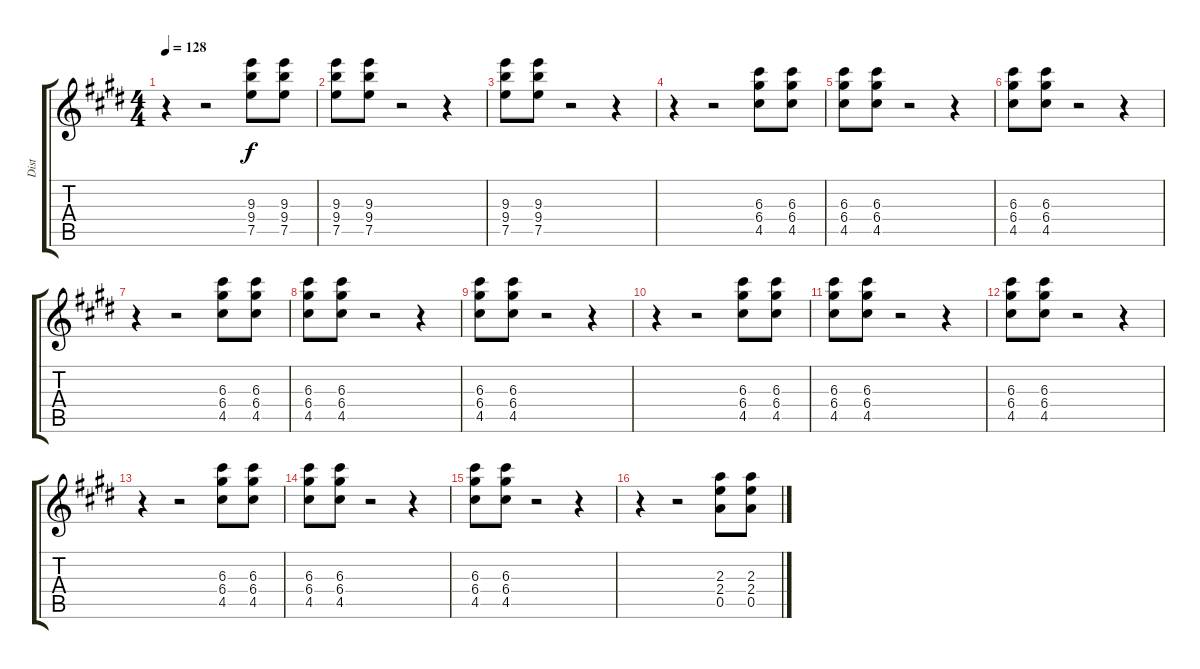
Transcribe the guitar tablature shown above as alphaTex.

\track ("Dist" "Dist") {instrument distortionguitar}
\staff {score tabs}
\tuning (E4 B3 G4 D4 A3 E3) {hide}
\ts (4 4)
\tempo 128
\clef g2
\ks c#minor
r.4{dy f} r.2 (9.3 9.4 7.5).8 (9.3 9.4 7.5).8 |
\ks e
(9.3 9.4 7.5).8 (9.3 9.4 7.5).8 r.2 r.4 |
\ks c#minor
(9.3 9.4 7.5).8 (9.3 9.4 7.5).8 r.2 r.4 |
r.4 r.2 (6.3 6.4 4.5).8 (6.3 6.4 4.5).8 |
\ks e
(6.3 6.4 4.5).8 (6.3 6.4 4.5).8 r.2 r.4 |
\ks c#minor
(6.3 6.4 4.5).8 (6.3 6.4 4.5).8 r.2 r.4 |
r.4 r.2 (6.3 6.4 4.5).8 (6.3 6.4 4.5).8 |
\ks e
(6.3 6.4 4.5).8 (6.3 6.4 4.5).8 r.2 r.4 |
\ks c#minor
(6.3 6.4 4.5).8 (6.3 6.4 4.5).8 r.2 r.4 |
r.4 r.2 (6.3 6.4 4.5).8 (6.3 6.4 4.5).8 |
\ks e
(6.3 6.4 4.5).8 (6.3 6.4 4.5).8 r.2 r.4 |
\ks c#minor
(6.3 6.4 4.5).8 (6.3 6.4 4.5).8 r.2 r.4 |
r.4 r.2 (6.3 6.4 4.5).8 (6.3 6.4 4.5).8 |
\ks e
(6.3 6.4 4.5).8 (6.3 6.4 4.5).8 r.2 r.4 |
\ks c#minor
(6.3 6.4 4.5).8 (6.3 6.4 4.5).8 r.2 r.4 |
r.4 r.2 (2.3 2.4 0.5).8 (2.3 2.4 0.5).8
